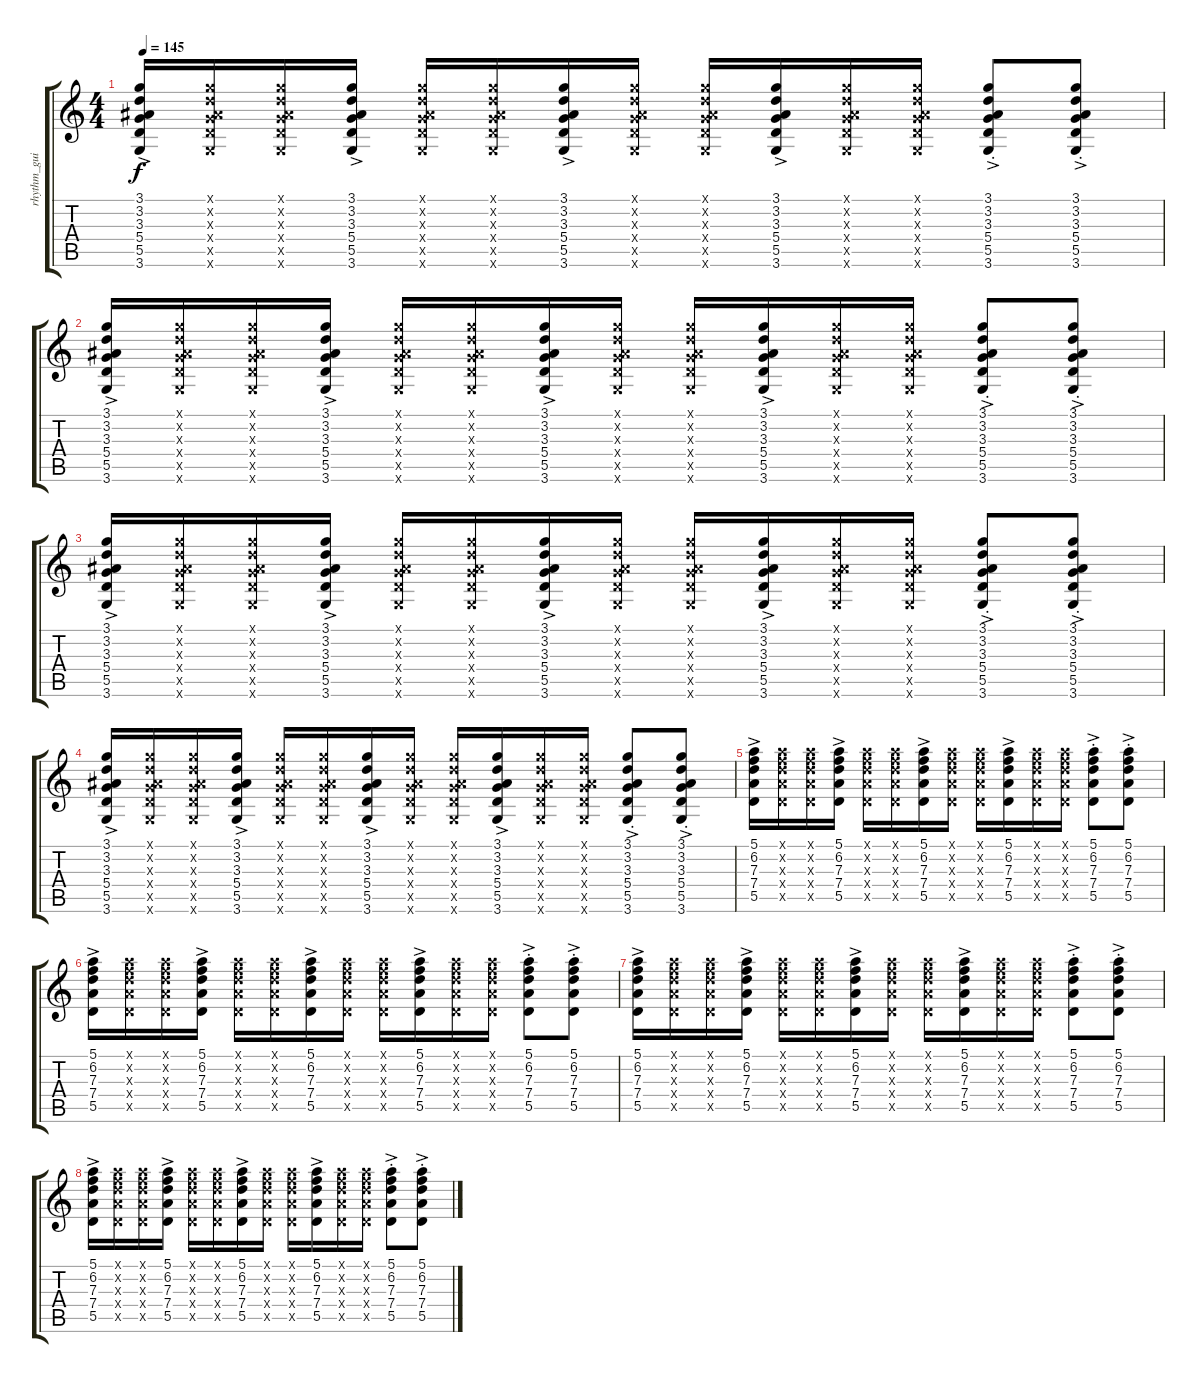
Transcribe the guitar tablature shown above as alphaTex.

\track ("rhythm_guitar" "rhythm_gui") {instrument acousticguitarnylon}
\staff {score tabs}
\tuning (E4 B3 G3 D3 A2 E2) {hide}
\ts (4 4)
\tempo 145
\clef g2
\ks c
(3.1{ac} 3.2{ac} 3.3{ac} 5.4{ac} 5.5{ac} 3.6{ac}).16{dy f} (3.1{x} 3.2{x} 3.3{x} 5.4{x} 5.5{x} 3.6{x}).16 (3.1{x} 3.2{x} 3.3{x} 5.4{x} 5.5{x} 3.6{x}).16 (3.1{ac} 3.2{ac} 3.3{ac} 5.4{ac} 5.5{ac} 3.6{ac}).16 (3.1{x} 3.2{x} 3.3{x} 5.4{x} 5.5{x} 3.6{x}).16 (3.1{x} 3.2{x} 3.3{x} 5.4{x} 5.5{x} 3.6{x}).16 (3.1{ac} 3.2{ac} 3.3{ac} 5.4{ac} 5.5{ac} 3.6{ac}).16 (3.1{x} 3.2{x} 3.3{x} 5.4{x} 5.5{x} 3.6{x}).16 (3.1{x} 3.2{x} 3.3{x} 5.4{x} 5.5{x} 3.6{x}).16 (3.1{ac} 3.2{ac} 3.3{ac} 5.4{ac} 5.5{ac} 3.6{ac}).16 (3.1{x} 3.2{x} 3.3{x} 5.4{x} 5.5{x} 3.6{x}).16 (3.1{x} 3.2{x} 3.3{x} 5.4{x} 5.5{x} 3.6{x}).16 (3.1{ac st} 3.2{ac st} 3.3{ac st} 5.4{ac st} 5.5{ac st} 3.6{ac st}).8 (3.1{ac st} 3.2{ac st} 3.3{ac st} 5.4{ac st} 5.5{ac st} 3.6{ac st}).8 |
(3.1{ac} 3.2{ac} 3.3{ac} 5.4{ac} 5.5{ac} 3.6{ac}).16 (3.1{x} 3.2{x} 3.3{x} 5.4{x} 5.5{x} 3.6{x}).16 (3.1{x} 3.2{x} 3.3{x} 5.4{x} 5.5{x} 3.6{x}).16 (3.1{ac} 3.2{ac} 3.3{ac} 5.4{ac} 5.5{ac} 3.6{ac}).16 (3.1{x} 3.2{x} 3.3{x} 5.4{x} 5.5{x} 3.6{x}).16 (3.1{x} 3.2{x} 3.3{x} 5.4{x} 5.5{x} 3.6{x}).16 (3.1{ac} 3.2{ac} 3.3{ac} 5.4{ac} 5.5{ac} 3.6{ac}).16 (3.1{x} 3.2{x} 3.3{x} 5.4{x} 5.5{x} 3.6{x}).16 (3.1{x} 3.2{x} 3.3{x} 5.4{x} 5.5{x} 3.6{x}).16 (3.1{ac} 3.2{ac} 3.3{ac} 5.4{ac} 5.5{ac} 3.6{ac}).16 (3.1{x} 3.2{x} 3.3{x} 5.4{x} 5.5{x} 3.6{x}).16 (3.1{x} 3.2{x} 3.3{x} 5.4{x} 5.5{x} 3.6{x}).16 (3.1{ac st} 3.2{ac st} 3.3{ac st} 5.4{ac st} 5.5{ac st} 3.6{ac st}).8 (3.1{ac st} 3.2{ac st} 3.3{ac st} 5.4{ac st} 5.5{ac st} 3.6{ac st}).8 |
(3.1{ac} 3.2{ac} 3.3{ac} 5.4{ac} 5.5{ac} 3.6{ac}).16 (3.1{x} 3.2{x} 3.3{x} 5.4{x} 5.5{x} 3.6{x}).16 (3.1{x} 3.2{x} 3.3{x} 5.4{x} 5.5{x} 3.6{x}).16 (3.1{ac} 3.2{ac} 3.3{ac} 5.4{ac} 5.5{ac} 3.6{ac}).16 (3.1{x} 3.2{x} 3.3{x} 5.4{x} 5.5{x} 3.6{x}).16 (3.1{x} 3.2{x} 3.3{x} 5.4{x} 5.5{x} 3.6{x}).16 (3.1{ac} 3.2{ac} 3.3{ac} 5.4{ac} 5.5{ac} 3.6{ac}).16 (3.1{x} 3.2{x} 3.3{x} 5.4{x} 5.5{x} 3.6{x}).16 (3.1{x} 3.2{x} 3.3{x} 5.4{x} 5.5{x} 3.6{x}).16 (3.1{ac} 3.2{ac} 3.3{ac} 5.4{ac} 5.5{ac} 3.6{ac}).16 (3.1{x} 3.2{x} 3.3{x} 5.4{x} 5.5{x} 3.6{x}).16 (3.1{x} 3.2{x} 3.3{x} 5.4{x} 5.5{x} 3.6{x}).16 (3.1{ac st} 3.2{ac st} 3.3{ac st} 5.4{ac st} 5.5{ac st} 3.6{ac st}).8 (3.1{ac st} 3.2{ac st} 3.3{ac st} 5.4{ac st} 5.5{ac st} 3.6{ac st}).8 |
(3.1{ac} 3.2{ac} 3.3{ac} 5.4{ac} 5.5{ac} 3.6{ac}).16 (3.1{x} 3.2{x} 3.3{x} 5.4{x} 5.5{x} 3.6{x}).16 (3.1{x} 3.2{x} 3.3{x} 5.4{x} 5.5{x} 3.6{x}).16 (3.1{ac} 3.2{ac} 3.3{ac} 5.4{ac} 5.5{ac} 3.6{ac}).16 (3.1{x} 3.2{x} 3.3{x} 5.4{x} 5.5{x} 3.6{x}).16 (3.1{x} 3.2{x} 3.3{x} 5.4{x} 5.5{x} 3.6{x}).16 (3.1{ac} 3.2{ac} 3.3{ac} 5.4{ac} 5.5{ac} 3.6{ac}).16 (3.1{x} 3.2{x} 3.3{x} 5.4{x} 5.5{x} 3.6{x}).16 (3.1{x} 3.2{x} 3.3{x} 5.4{x} 5.5{x} 3.6{x}).16 (3.1{ac} 3.2{ac} 3.3{ac} 5.4{ac} 5.5{ac} 3.6{ac}).16 (3.1{x} 3.2{x} 3.3{x} 5.4{x} 5.5{x} 3.6{x}).16 (3.1{x} 3.2{x} 3.3{x} 5.4{x} 5.5{x} 3.6{x}).16 (3.1{ac st} 3.2{ac st} 3.3{ac st} 5.4{ac st} 5.5{ac st} 3.6{ac st}).8 (3.1{ac st} 3.2{ac st} 3.3{ac st} 5.4{ac st} 5.5{ac st} 3.6{ac st}).8 |
(5.1{ac} 6.2{ac} 7.3{ac} 7.4{ac} 5.5{ac}).16 (5.1{x} 6.2{x} 7.3{x} 7.4{x} 5.5{x}).16 (5.1{x} 6.2{x} 7.3{x} 7.4{x} 5.5{x}).16 (5.1{ac} 6.2{ac} 7.3{ac} 7.4{ac} 5.5{ac}).16 (5.1{x} 6.2{x} 7.3{x} 7.4{x} 5.5{x}).16 (5.1{x} 6.2{x} 7.3{x} 7.4{x} 5.5{x}).16 (5.1{ac} 6.2{ac} 7.3{ac} 7.4{ac} 5.5{ac}).16 (5.1{x} 6.2{x} 7.3{x} 7.4{x} 5.5{x}).16 (5.1{x} 6.2{x} 7.3{x} 7.4{x} 5.5{x}).16 (5.1{ac} 6.2{ac} 7.3{ac} 7.4{ac} 5.5{ac}).16 (5.1{x} 6.2{x} 7.3{x} 7.4{x} 5.5{x}).16 (5.1{x} 6.2{x} 7.3{x} 7.4{x} 5.5{x}).16 (5.1{ac st} 6.2{ac st} 7.3{ac st} 7.4{ac st} 5.5{ac st}).8 (5.1{ac st} 6.2{ac st} 7.3{ac st} 7.4{ac st} 5.5{ac st}).8 |
(5.1{ac} 6.2{ac} 7.3{ac} 7.4{ac} 5.5{ac}).16 (5.1{x} 6.2{x} 7.3{x} 7.4{x} 5.5{x}).16 (5.1{x} 6.2{x} 7.3{x} 7.4{x} 5.5{x}).16 (5.1{ac} 6.2{ac} 7.3{ac} 7.4{ac} 5.5{ac}).16 (5.1{x} 6.2{x} 7.3{x} 7.4{x} 5.5{x}).16 (5.1{x} 6.2{x} 7.3{x} 7.4{x} 5.5{x}).16 (5.1{ac} 6.2{ac} 7.3{ac} 7.4{ac} 5.5{ac}).16 (5.1{x} 6.2{x} 7.3{x} 7.4{x} 5.5{x}).16 (5.1{x} 6.2{x} 7.3{x} 7.4{x} 5.5{x}).16 (5.1{ac} 6.2{ac} 7.3{ac} 7.4{ac} 5.5{ac}).16 (5.1{x} 6.2{x} 7.3{x} 7.4{x} 5.5{x}).16 (5.1{x} 6.2{x} 7.3{x} 7.4{x} 5.5{x}).16 (5.1{ac st} 6.2{ac st} 7.3{ac st} 7.4{ac st} 5.5{ac st}).8 (5.1{ac st} 6.2{ac st} 7.3{ac st} 7.4{ac st} 5.5{ac st}).8 |
(5.1{ac} 6.2{ac} 7.3{ac} 7.4{ac} 5.5{ac}).16 (5.1{x} 6.2{x} 7.3{x} 7.4{x} 5.5{x}).16 (5.1{x} 6.2{x} 7.3{x} 7.4{x} 5.5{x}).16 (5.1{ac} 6.2{ac} 7.3{ac} 7.4{ac} 5.5{ac}).16 (5.1{x} 6.2{x} 7.3{x} 7.4{x} 5.5{x}).16 (5.1{x} 6.2{x} 7.3{x} 7.4{x} 5.5{x}).16 (5.1{ac} 6.2{ac} 7.3{ac} 7.4{ac} 5.5{ac}).16 (5.1{x} 6.2{x} 7.3{x} 7.4{x} 5.5{x}).16 (5.1{x} 6.2{x} 7.3{x} 7.4{x} 5.5{x}).16 (5.1{ac} 6.2{ac} 7.3{ac} 7.4{ac} 5.5{ac}).16 (5.1{x} 6.2{x} 7.3{x} 7.4{x} 5.5{x}).16 (5.1{x} 6.2{x} 7.3{x} 7.4{x} 5.5{x}).16 (5.1{ac st} 6.2{ac st} 7.3{ac st} 7.4{ac st} 5.5{ac st}).8 (5.1{ac st} 6.2{ac st} 7.3{ac st} 7.4{ac st} 5.5{ac st}).8 |
(5.1{ac} 6.2{ac} 7.3{ac} 7.4{ac} 5.5{ac}).16 (5.1{x} 6.2{x} 7.3{x} 7.4{x} 5.5{x}).16 (5.1{x} 6.2{x} 7.3{x} 7.4{x} 5.5{x}).16 (5.1{ac} 6.2{ac} 7.3{ac} 7.4{ac} 5.5{ac}).16 (5.1{x} 6.2{x} 7.3{x} 7.4{x} 5.5{x}).16 (5.1{x} 6.2{x} 7.3{x} 7.4{x} 5.5{x}).16 (5.1{ac} 6.2{ac} 7.3{ac} 7.4{ac} 5.5{ac}).16 (5.1{x} 6.2{x} 7.3{x} 7.4{x} 5.5{x}).16 (5.1{x} 6.2{x} 7.3{x} 7.4{x} 5.5{x}).16 (5.1{ac} 6.2{ac} 7.3{ac} 7.4{ac} 5.5{ac}).16 (5.1{x} 6.2{x} 7.3{x} 7.4{x} 5.5{x}).16 (5.1{x} 6.2{x} 7.3{x} 7.4{x} 5.5{x}).16 (5.1{ac st} 6.2{ac st} 7.3{ac st} 7.4{ac st} 5.5{ac st}).8 (5.1{ac st} 6.2{ac st} 7.3{ac st} 7.4{ac st} 5.5{ac st}).8
